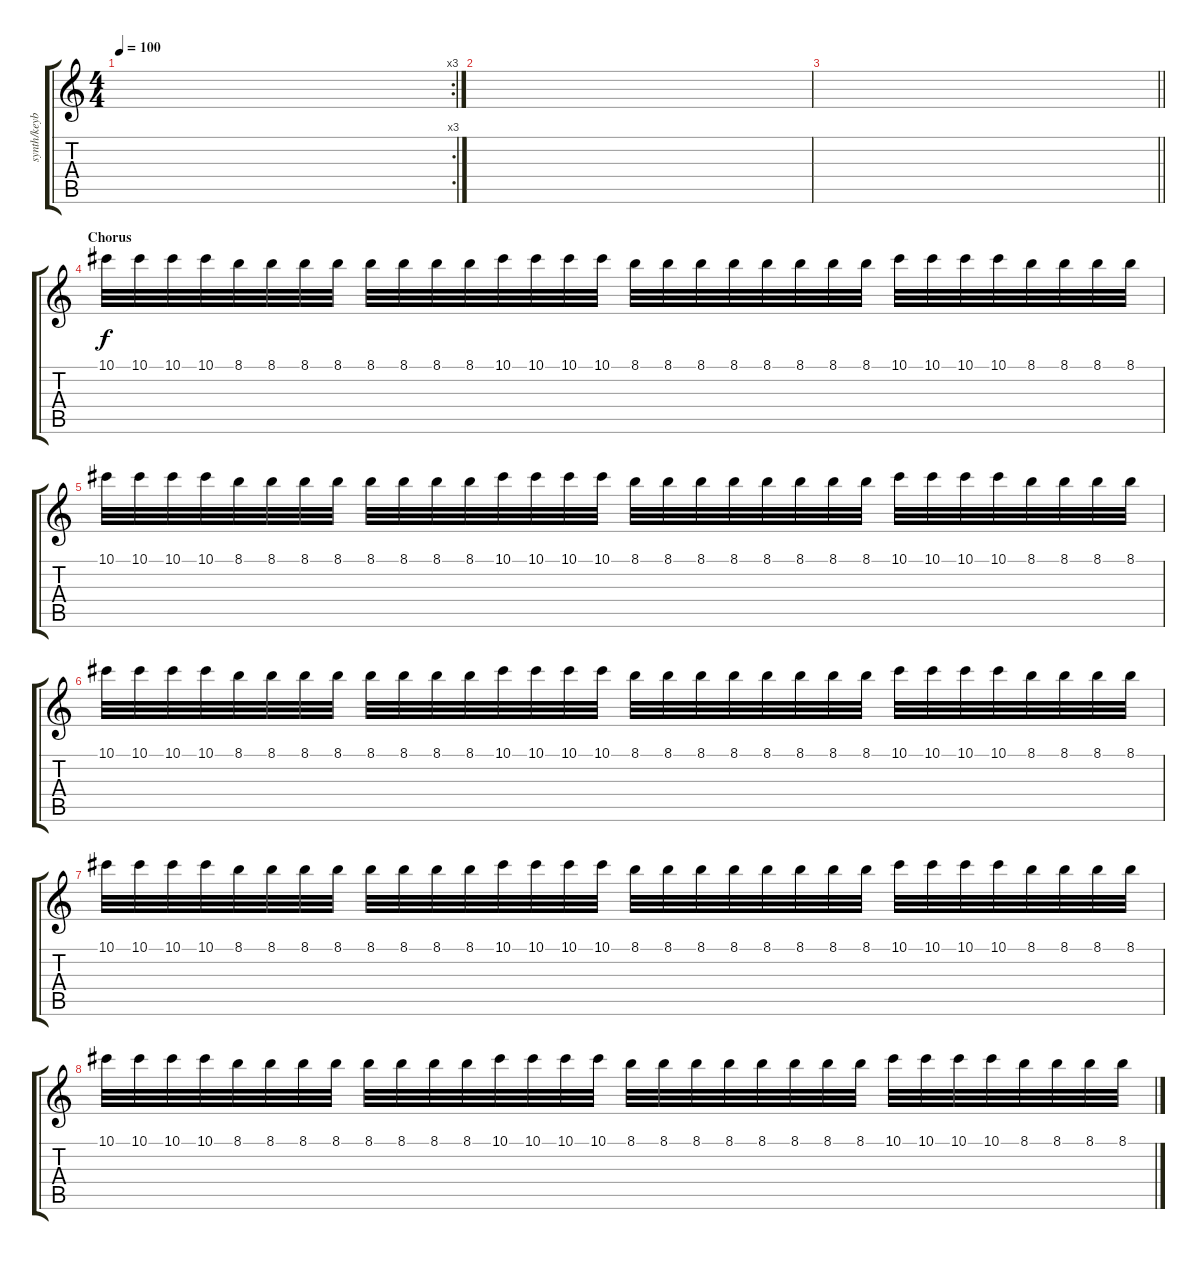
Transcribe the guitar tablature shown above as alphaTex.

\track ("synth/keyboard/scratch" "synth/keyb") {instrument distortionguitar}
\staff {score tabs}
\tuning (Eb4 Bb3 Gb3 Db3 Ab2 Db2) {hide}
\rc 3
\ts (4 4)
\tempo 100
\clef g2
\ks c
|
|
\barLineRight lightlight
|
\section ("" "Chorus")
10.1.32{volume 7 instrument distortionguitar} 10.1.32 10.1.32 10.1.32 8.1.32 8.1.32 8.1.32 8.1.32 8.1.32 8.1.32 8.1.32 8.1.32 10.1.32 10.1.32 10.1.32 10.1.32 8.1.32 8.1.32 8.1.32 8.1.32 8.1.32 8.1.32 8.1.32 8.1.32 10.1.32 10.1.32 10.1.32 10.1.32 8.1.32 8.1.32 8.1.32 8.1.32 |
10.1.32 10.1.32 10.1.32 10.1.32 8.1.32 8.1.32 8.1.32 8.1.32 8.1.32 8.1.32 8.1.32 8.1.32 10.1.32 10.1.32 10.1.32 10.1.32 8.1.32 8.1.32 8.1.32 8.1.32 8.1.32 8.1.32 8.1.32 8.1.32 10.1.32 10.1.32 10.1.32 10.1.32 8.1.32 8.1.32 8.1.32 8.1.32 |
10.1.32 10.1.32 10.1.32 10.1.32 8.1.32 8.1.32 8.1.32 8.1.32 8.1.32 8.1.32 8.1.32 8.1.32 10.1.32 10.1.32 10.1.32 10.1.32 8.1.32 8.1.32 8.1.32 8.1.32 8.1.32 8.1.32 8.1.32 8.1.32 10.1.32 10.1.32 10.1.32 10.1.32 8.1.32 8.1.32 8.1.32 8.1.32 |
10.1.32 10.1.32 10.1.32 10.1.32 8.1.32 8.1.32 8.1.32 8.1.32 8.1.32 8.1.32 8.1.32 8.1.32 10.1.32 10.1.32 10.1.32 10.1.32 8.1.32 8.1.32 8.1.32 8.1.32 8.1.32 8.1.32 8.1.32 8.1.32 10.1.32 10.1.32 10.1.32 10.1.32 8.1.32 8.1.32 8.1.32 8.1.32 |
10.1.32 10.1.32 10.1.32 10.1.32 8.1.32 8.1.32 8.1.32 8.1.32 8.1.32 8.1.32 8.1.32 8.1.32 10.1.32 10.1.32 10.1.32 10.1.32 8.1.32 8.1.32 8.1.32 8.1.32 8.1.32 8.1.32 8.1.32 8.1.32 10.1.32 10.1.32 10.1.32 10.1.32 8.1.32 8.1.32 8.1.32 8.1.32
